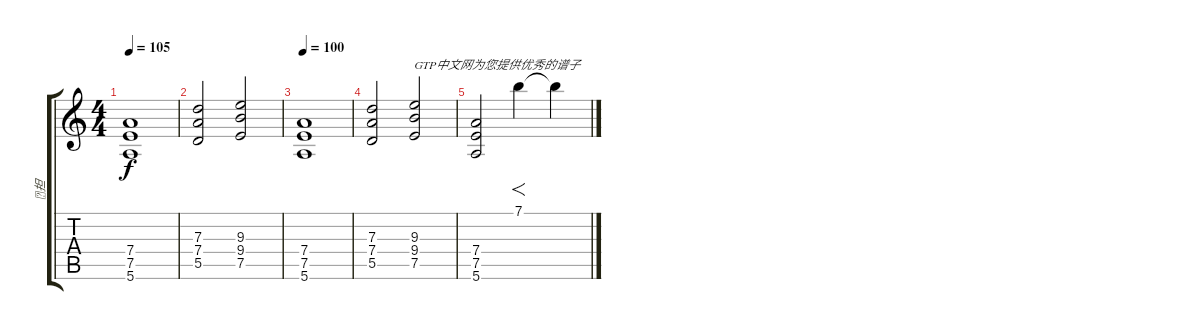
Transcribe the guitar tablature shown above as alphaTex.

\track ("担" "担") {instrument distortionguitar}
\staff {score tabs}
\tuning (E4 B3 G3 D3 A2 E2) {hide}
\ts (4 4)
\tempo 105
\clef g2
\ks c
(7.4 7.5 5.6).1{dy f} |
(7.3 7.4 5.5).2 (9.3 9.4 7.5).2 |
\tempo 100
(7.4 7.5 5.6).1 |
(7.3 7.4 5.5).2 (9.3 9.4 7.5).2{txt "GTP中文网为您提供优秀的谱子"} |
(7.4 7.5 5.6).2 7.1.4{f} 7.1{t}.4
